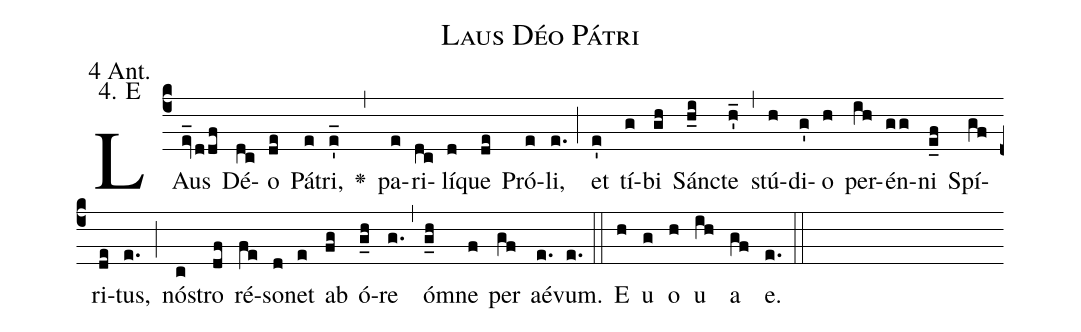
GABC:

name: Laus Déo Pátri;
office-part: 4 Antiphon;
mode: 4E;
annotation: 4 Ant.;
annotation: 4. E;
%%
% The syntax in this part is called gabc. Please refer to http://home.gna.org/gregorio/gabc/#basis

(c4)LAus(ev_/d/df) Dé(dc)o(de) Pá(e)tri,(e'_) <v>\greheightstar</v>(,) pa(e)ri(dc)lí(d)que(de) Pró(e)li,(e.) (;) et(e') tí(g)bi(gh) Sán(h_i)cte(h'_) (,) stú(h)di(g')o(h) per(ih)én(gg)ni(e_f) Spí(gf)ri(de)tus,(e.) (;) nó(c)stro(df) ré(fe)so(d)net(e) ab(fg) ó(g_h)re(g.) (,) óm(g_h)ne(f) per(gf) aé(e.)vum.(e.) (::)

E(h) u(g) o(h) u(ih) a(gf) e.(e.) (::)
